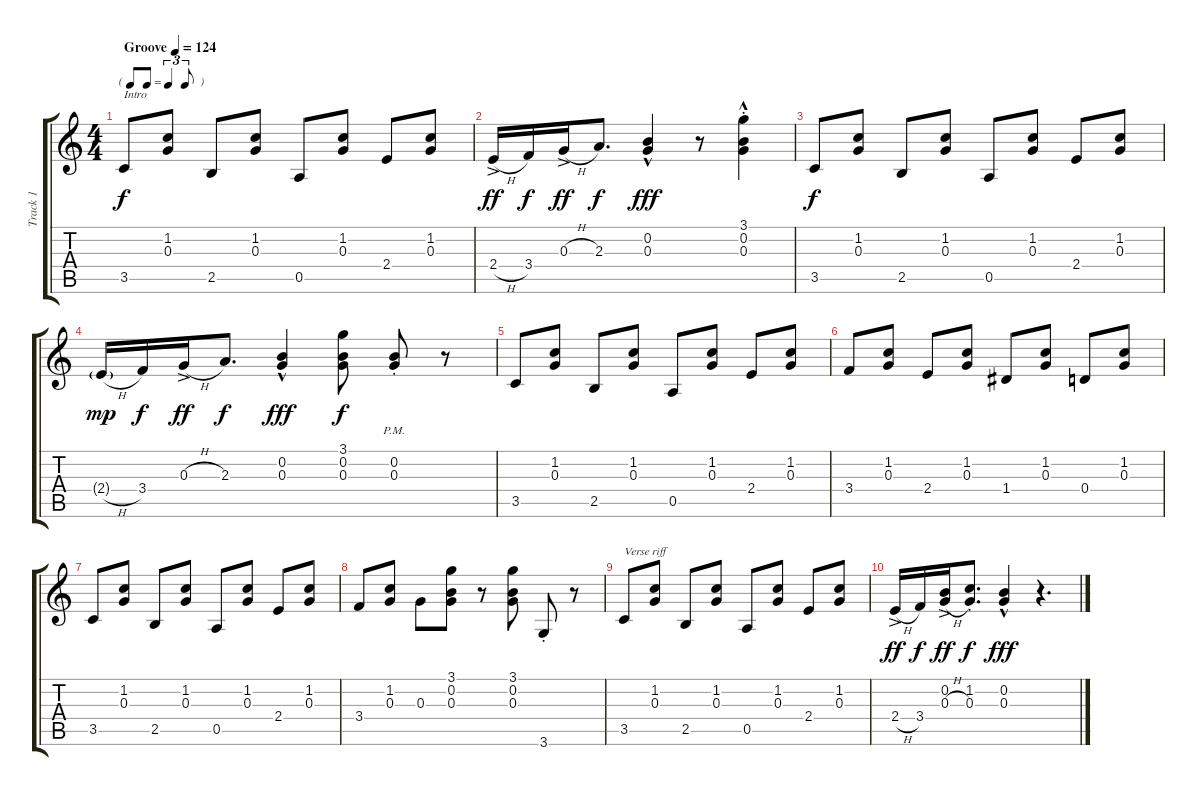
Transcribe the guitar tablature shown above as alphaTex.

\track ("Track 1" "Track 1") {instrument electricguitarjazz}
\staff {score tabs}
\tuning (E4 B3 G3 D3 A2 E2) {hide}
\ts (4 4)
\tf triplet8th
\tempo (124 "Groove")
\clef g2
\ks c
3.5.8{txt "Intro" dy f instrument electricguitarjazz} (1.2 0.3).8 2.5.8 (1.2 0.3).8 0.5.8 (1.2 0.3).8 2.4.8 (1.2 0.3).8 |
2.4{h ac}.16{dy ff} 3.4.16{dy f} 0.3{h ac}.16{dy ff} 2.3.8{d dy f} (0.2 0.3{hac}).4{dy fff} r.8 (3.1{hac st} 0.2{hac st} 0.3{hac st}).4 |
3.5.8{dy f} (1.2 0.3).8 2.5.8 (1.2 0.3).8 0.5.8 (1.2 0.3).8 2.4.8 (1.2 0.3).8 |
2.4{h g}.16{dy mp} 3.4.16{dy f} 0.3{h ac}.16{dy ff} 2.3.8{d dy f} (0.2 0.3{hac}).4{dy fff} (3.1 0.2 0.3).8{dy f} (0.2{pm st} 0.3{pm st}).8 r.8 |
3.5.8 (1.2 0.3).8 2.5.8 (1.2 0.3).8 0.5.8 (1.2 0.3).8 2.4.8 (1.2 0.3).8 |
3.4.8 (1.2 0.3).8 2.4.8 (1.2 0.3).8 1.4.8 (1.2 0.3).8 0.4.8 (1.2 0.3).8 |
3.5.8 (1.2 0.3).8 2.5.8 (1.2 0.3).8 0.5.8 (1.2 0.3).8 2.4.8 (1.2 0.3).8 |
3.4.8 (1.2 0.3).8 0.3.8 (3.1 0.2 0.3).8 r.8 (3.1 0.2 0.3).8 3.6{st}.8 r.8 |
3.5.8{txt "Verse riff"} (1.2 0.3).8 2.5.8 (1.2 0.3).8 0.5.8 (1.2 0.3).8 2.4.8 (1.2 0.3).8 |
2.4{h ac}.16{dy ff} 3.4.16{dy f} (0.2 0.3{h ac}).16{dy ff} (1.2{st} 0.3{st}).8{d dy f} (0.2 0.3{hac}).4{dy fff} r.4{d}
